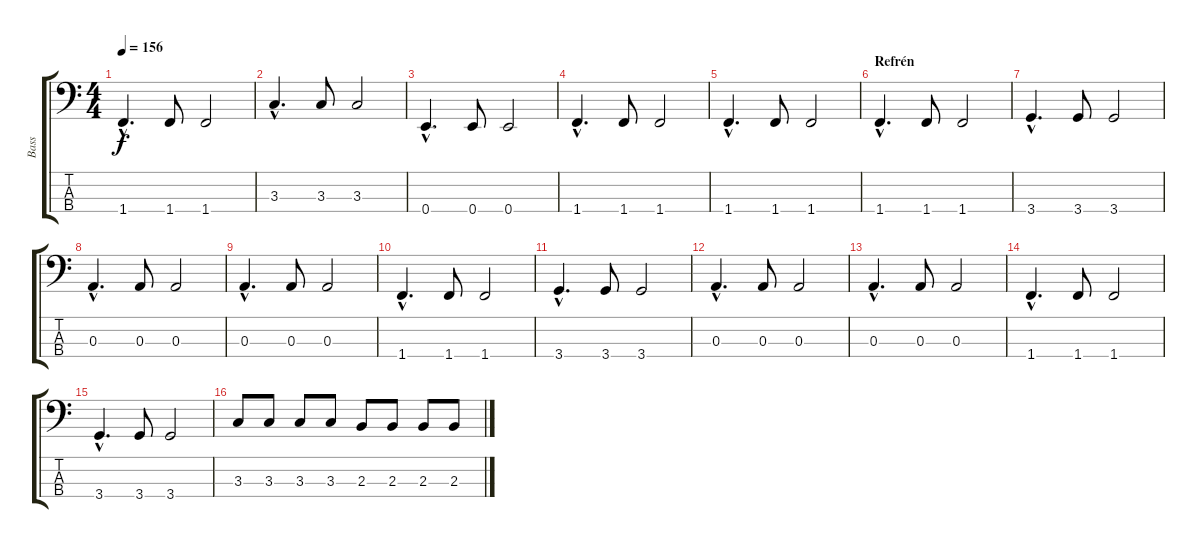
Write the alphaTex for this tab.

\track ("Bass" "Bass") {instrument electricbassfinger}
\staff {score tabs}
\tuning (G2 D2 A1 E1) {hide}
\ts (4 4)
\tempo 156
\clef f4
\ks c
1.4{hac}.4{d dy f} 1.4.8 1.4.2 |
3.3{hac}.4{d} 3.3.8 3.3.2 |
0.4{hac}.4{d} 0.4.8 0.4.2 |
1.4{hac}.4{d} 1.4.8 1.4.2 |
1.4{hac}.4{d} 1.4.8 1.4.2 |
\section ("" "Refrén")
1.4{hac}.4{d} 1.4.8 1.4.2 |
3.4{hac}.4{d} 3.4.8 3.4.2 |
0.3{hac}.4{d} 0.3.8 0.3.2 |
0.3{hac}.4{d} 0.3.8 0.3.2 |
1.4{hac}.4{d} 1.4.8 1.4.2 |
3.4{hac}.4{d} 3.4.8 3.4.2 |
0.3{hac}.4{d} 0.3.8 0.3.2 |
0.3{hac}.4{d} 0.3.8 0.3.2 |
1.4{hac}.4{d} 1.4.8 1.4.2 |
3.4{hac}.4{d} 3.4.8 3.4.2 |
3.3.8 3.3.8 3.3.8 3.3.8 2.3.8 2.3.8 2.3.8 2.3.8
